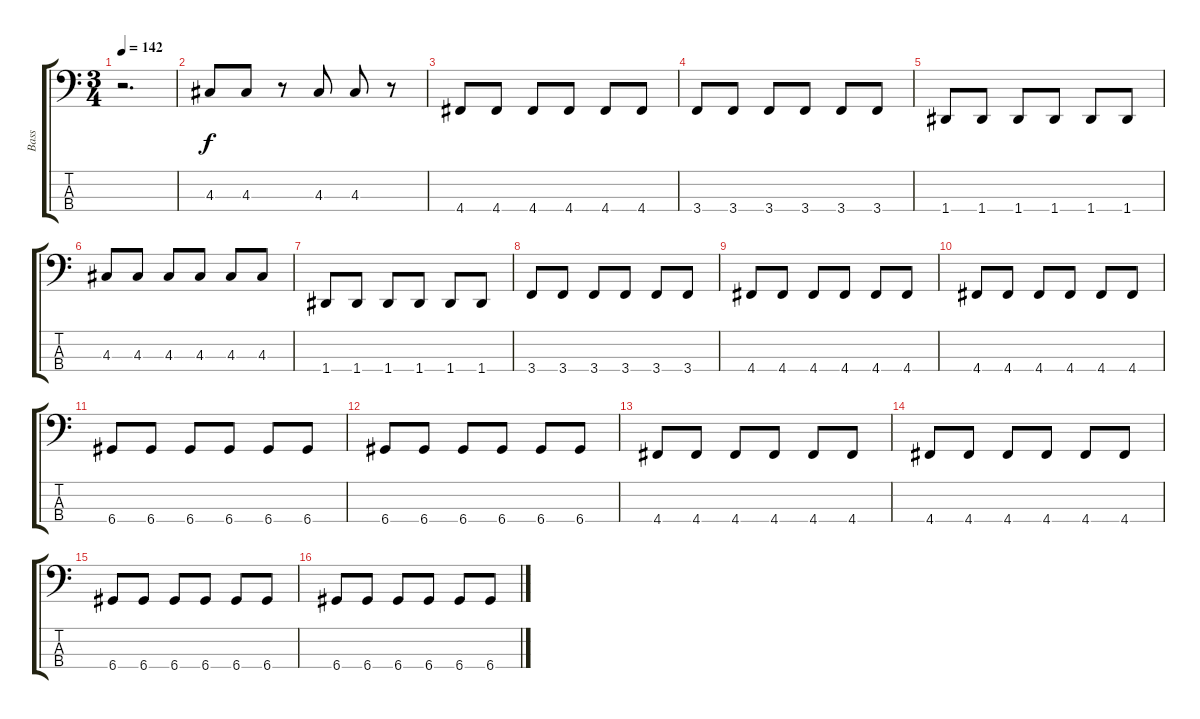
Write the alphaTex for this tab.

\track ("Bass" "Bass") {instrument electricbasspick}
\staff {score tabs}
\tuning (G2 D2 A1 D1) {hide}
\ts (3 4)
\tempo 142
\clef f4
\ks c
r.2{d dy f} |
4.3.8 4.3.8 r.8 4.3.8 4.3.8 r.8 |
4.4.8 4.4.8 4.4.8 4.4.8 4.4.8 4.4.8 |
3.4.8 3.4.8 3.4.8 3.4.8 3.4.8 3.4.8 |
1.4.8 1.4.8 1.4.8 1.4.8 1.4.8 1.4.8 |
4.3.8 4.3.8 4.3.8 4.3.8 4.3.8 4.3.8 |
1.4.8 1.4.8 1.4.8 1.4.8 1.4.8 1.4.8 |
3.4.8 3.4.8 3.4.8 3.4.8 3.4.8 3.4.8 |
4.4.8 4.4.8 4.4.8 4.4.8 4.4.8 4.4.8 |
4.4.8 4.4.8 4.4.8 4.4.8 4.4.8 4.4.8 |
6.4.8 6.4.8 6.4.8 6.4.8 6.4.8 6.4.8 |
6.4.8 6.4.8 6.4.8 6.4.8 6.4.8 6.4.8 |
4.4.8 4.4.8 4.4.8 4.4.8 4.4.8 4.4.8 |
4.4.8 4.4.8 4.4.8 4.4.8 4.4.8 4.4.8 |
6.4.8 6.4.8 6.4.8 6.4.8 6.4.8 6.4.8 |
6.4.8 6.4.8 6.4.8 6.4.8 6.4.8 6.4.8
